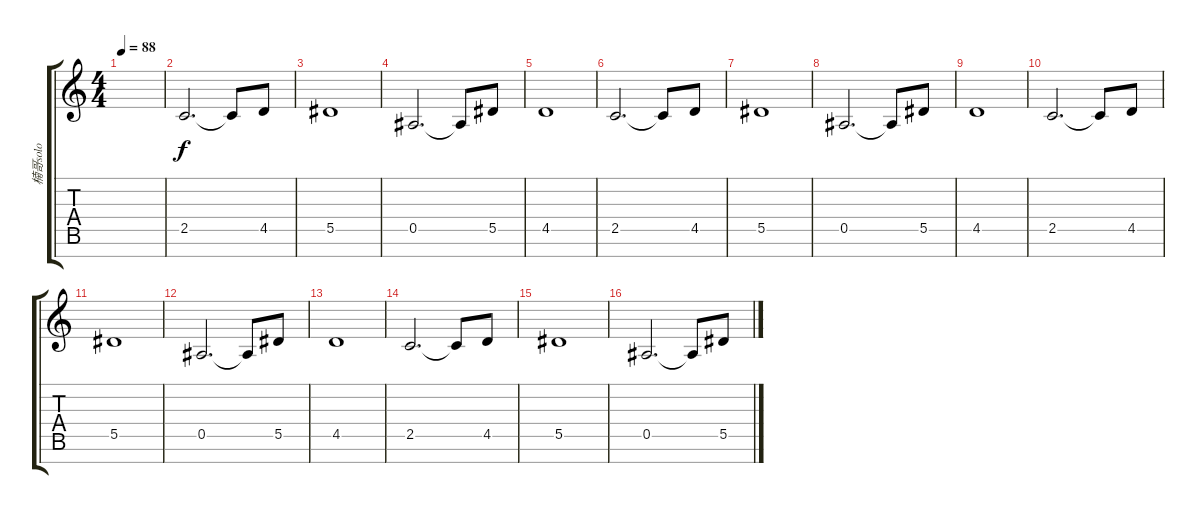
\track ("楠哥solo" "楠哥solo") {instrument overdrivenguitar}
\staff {score tabs}
\tuning (F4 C4 Ab3 Eb3 Bb2 F2 C2) {hide}
\ts (4 4)
\tempo 88
\clef g2
\ks c
|
2.5.2{d} 2.5{t}.8 4.5.8 |
5.5.1 |
0.5.2{d} 0.5{t}.8 5.5.8 |
4.5.1 |
2.5.2{d} 2.5{t}.8 4.5.8 |
5.5.1 |
0.5.2{d} 0.5{t}.8 5.5.8 |
4.5.1 |
2.5.2{d} 2.5{t}.8 4.5.8 |
5.5.1 |
0.5.2{d} 0.5{t}.8 5.5.8 |
4.5.1 |
2.5.2{d} 2.5{t}.8 4.5.8 |
5.5.1 |
0.5.2{d} 0.5{t}.8 5.5.8
